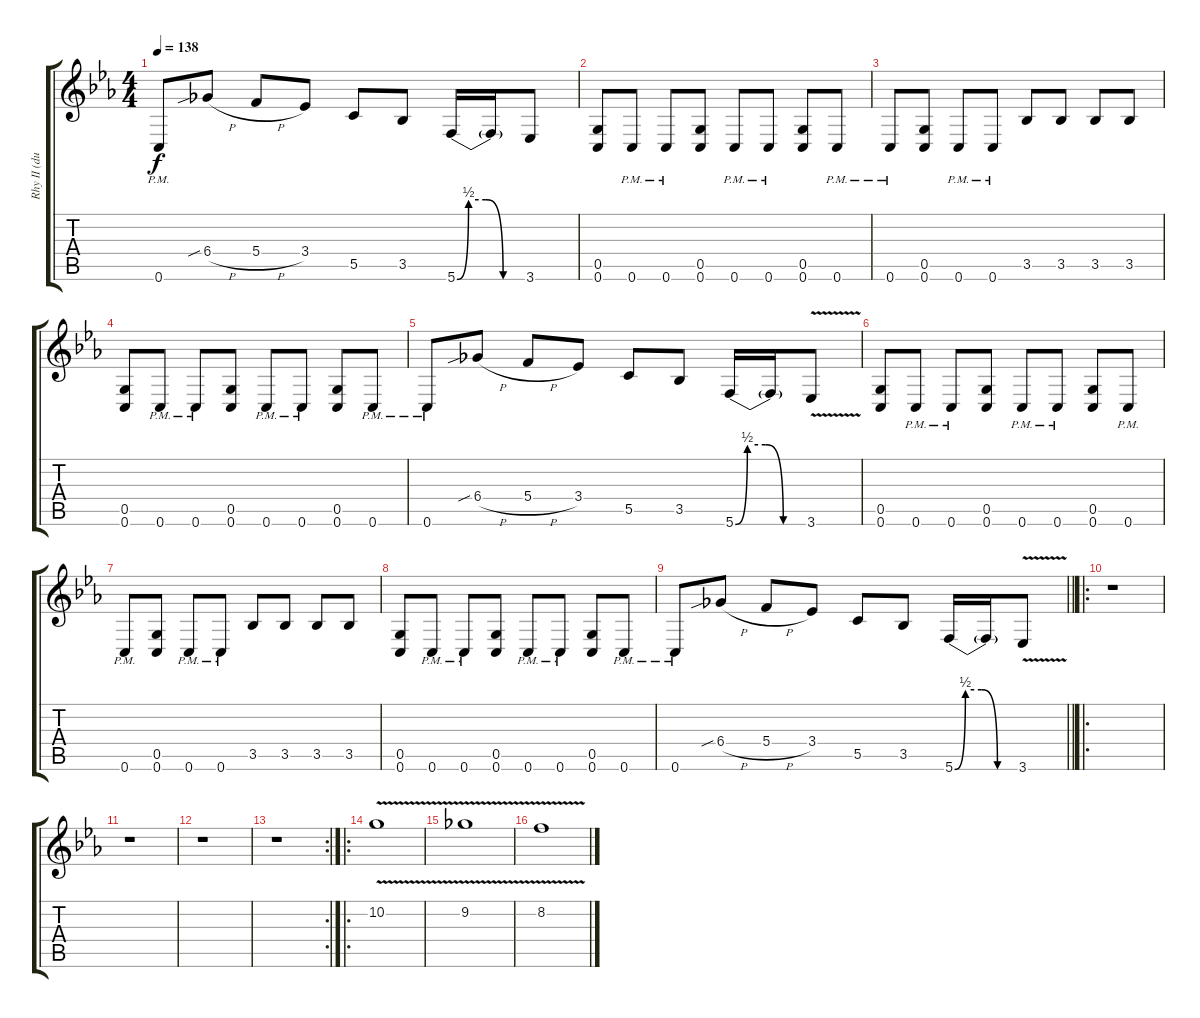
\track ("Rhy II (dub)" "Rhy II (du") {instrument distortionguitar}
\staff {score tabs}
\tuning (D4 A3 F3 C3 G2 C2) {hide}
\ts (4 4)
\tempo 138
\clef g2
\ks eb
0.6{pm}.8{dy f} 6.4{sib h}.8 5.4{h}.8 3.4.8 5.5.8 3.5.8 5.6{be (custom 0 0 10 2 25 2 40 0 60 0)}.16 5.6{t}.16 3.6.8 |
(0.5 0.6).8 0.6{pm}.8 0.6{pm}.8 (0.5 0.6).8 0.6{pm}.8 0.6{pm}.8 (0.5 0.6).8 0.6{pm}.8 |
0.6{pm}.8 (0.5 0.6).8 0.6{pm}.8 0.6{pm}.8 3.5.8 3.5.8 3.5.8 3.5.8 |
(0.5 0.6).8 0.6{pm}.8 0.6{pm}.8 (0.5 0.6).8 0.6{pm}.8 0.6{pm}.8 (0.5 0.6).8 0.6{pm}.8 |
0.6{pm}.8 6.4{sib h}.8 5.4{h}.8 3.4.8 5.5.8 3.5.8 5.6{be (custom 0 0 10 2 25 2 40 0 60 0)}.16 5.6{t}.16 3.6{v}.8 |
(0.5 0.6).8 0.6{pm}.8 0.6{pm}.8 (0.5 0.6).8 0.6{pm}.8 0.6{pm}.8 (0.5 0.6).8 0.6{pm}.8 |
0.6{pm}.8 (0.5 0.6).8 0.6{pm}.8 0.6{pm}.8 3.5.8 3.5.8 3.5.8 3.5.8 |
(0.5 0.6).8 0.6{pm}.8 0.6{pm}.8 (0.5 0.6).8 0.6{pm}.8 0.6{pm}.8 (0.5 0.6).8 0.6{pm}.8 |
\barLineRight lightlight
0.6{pm}.8 6.4{sib h}.8 5.4{h}.8 3.4.8 5.5.8 3.5.8 5.6{be (custom 0 0 10 2 25 2 40 0 60 0)}.16 5.6{t}.16 3.6{v}.8 |
\ro
r.1 |
r.1 |
r.1 |
\rc 2
r.1 |
\ro
10.2{v}.1 |
9.2{v}.1 |
8.2{v}.1
